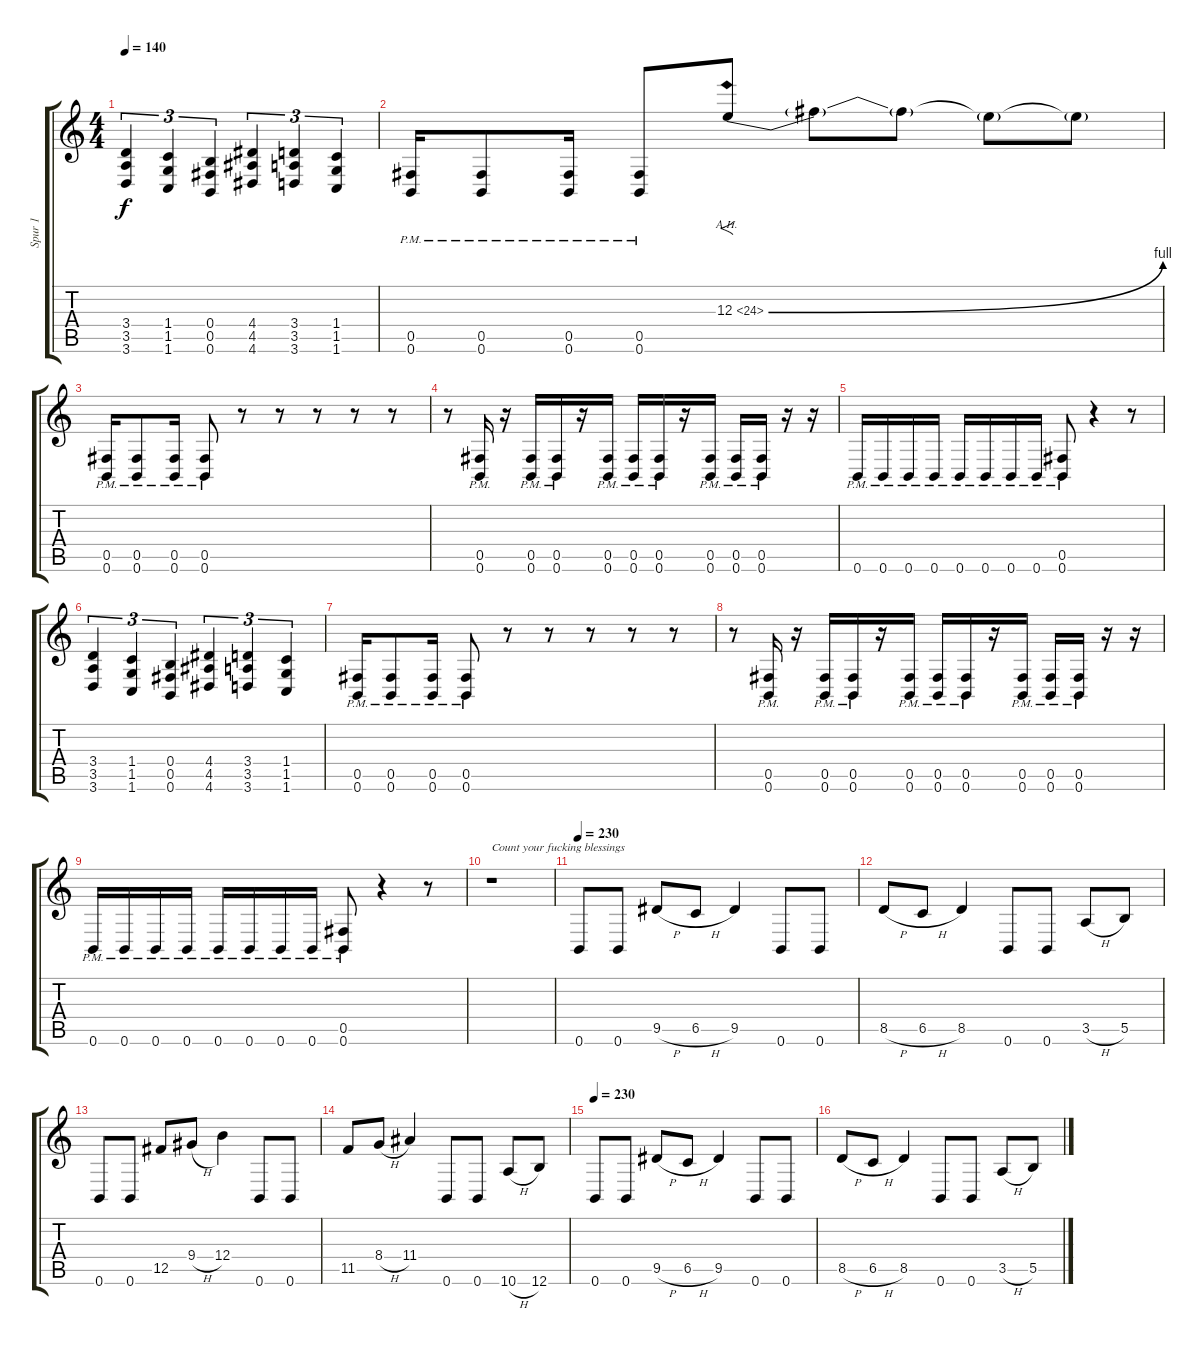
\track ("Spur 1" "Spur 1") {instrument distortionguitar}
\staff {score tabs}
\tuning (Db4 Ab3 E3 B2 Gb2 B1) {hide}
\ts (4 4)
\tempo 140
\clef g2
\ks c
(3.4 3.5 3.6).4{tu (3 2) dy f} (1.4 1.5 1.6).4{tu (3 2)} (0.4 0.5 0.6).4{tu (3 2)} (4.4 4.5 4.6).4{tu (3 2)} (3.4 3.5 3.6).4{tu (3 2)} (1.4 1.5 1.6).4{tu (3 2)} |
(0.5{pm} 0.6{pm}).16 (0.5{pm} 0.6{pm}).8 (0.5{pm} 0.6{pm}).16 (0.5{pm} 0.6{pm}).8 12.3{be (bend 0 0 60 4) ah 12}.8{f} 12.3{t}.8 12.3{t}.8 12.3{t}.8 12.3{t}.8 |
(0.5{pm} 0.6{pm}).16 (0.5{pm} 0.6{pm}).8 (0.5{pm} 0.6{pm}).16 (0.5{pm} 0.6{pm}).8 r.8 r.8 r.8 r.8 r.8 |
r.8 (0.5{pm} 0.6{pm}).16 r.16 (0.5{pm} 0.6{pm}).16 (0.5{pm} 0.6{pm}).16 r.16 (0.5{pm} 0.6{pm}).16 (0.5{pm} 0.6{pm}).16 (0.5{pm} 0.6{pm}).16 r.16 (0.5{pm} 0.6{pm}).16 (0.5{pm} 0.6{pm}).16 (0.5{pm} 0.6{pm}).16 r.16 r.16 |
0.6{pm}.16 0.6{pm}.16 0.6{pm}.16 0.6{pm}.16 0.6{pm}.16 0.6{pm}.16 0.6{pm}.16 0.6{pm}.16 (0.5{pm} 0.6{pm}).8 r.4 r.8 |
(3.4 3.5 3.6).4{tu (3 2)} (1.4 1.5 1.6).4{tu (3 2)} (0.4 0.5 0.6).4{tu (3 2)} (4.4 4.5 4.6).4{tu (3 2)} (3.4 3.5 3.6).4{tu (3 2)} (1.4 1.5 1.6).4{tu (3 2)} |
(0.5{pm} 0.6{pm}).16 (0.5{pm} 0.6{pm}).8 (0.5{pm} 0.6{pm}).16 (0.5{pm} 0.6{pm}).8 r.8 r.8 r.8 r.8 r.8 |
r.8 (0.5{pm} 0.6{pm}).16 r.16 (0.5{pm} 0.6{pm}).16 (0.5{pm} 0.6{pm}).16 r.16 (0.5{pm} 0.6{pm}).16 (0.5{pm} 0.6{pm}).16 (0.5{pm} 0.6{pm}).16 r.16 (0.5{pm} 0.6{pm}).16 (0.5{pm} 0.6{pm}).16 (0.5{pm} 0.6{pm}).16 r.16 r.16 |
0.6{pm}.16 0.6{pm}.16 0.6{pm}.16 0.6{pm}.16 0.6{pm}.16 0.6{pm}.16 0.6{pm}.16 0.6{pm}.16 (0.5{pm} 0.6{pm}).8 r.4 r.8 |
r.1{txt "Count your fucking blessings"} |
\tempo 230
0.6.8 0.6.8 9.5{h}.8 6.5{h}.8 9.5.4 0.6.8 0.6.8 |
8.5{h}.8 6.5{h}.8 8.5.4 0.6.8 0.6.8 3.5{h}.8 5.5.8 |
0.6.8 0.6.8 12.5.8 9.4{h}.8 12.4.4 0.6.8 0.6.8 |
11.5.8 8.4{h}.8 11.4.4 0.6.8 0.6.8 10.6{h}.8 12.6.8 |
\tempo 230
0.6.8 0.6.8 9.5{h}.8 6.5{h}.8 9.5.4 0.6.8 0.6.8 |
8.5{h}.8 6.5{h}.8 8.5.4 0.6.8 0.6.8 3.5{h}.8 5.5.8
